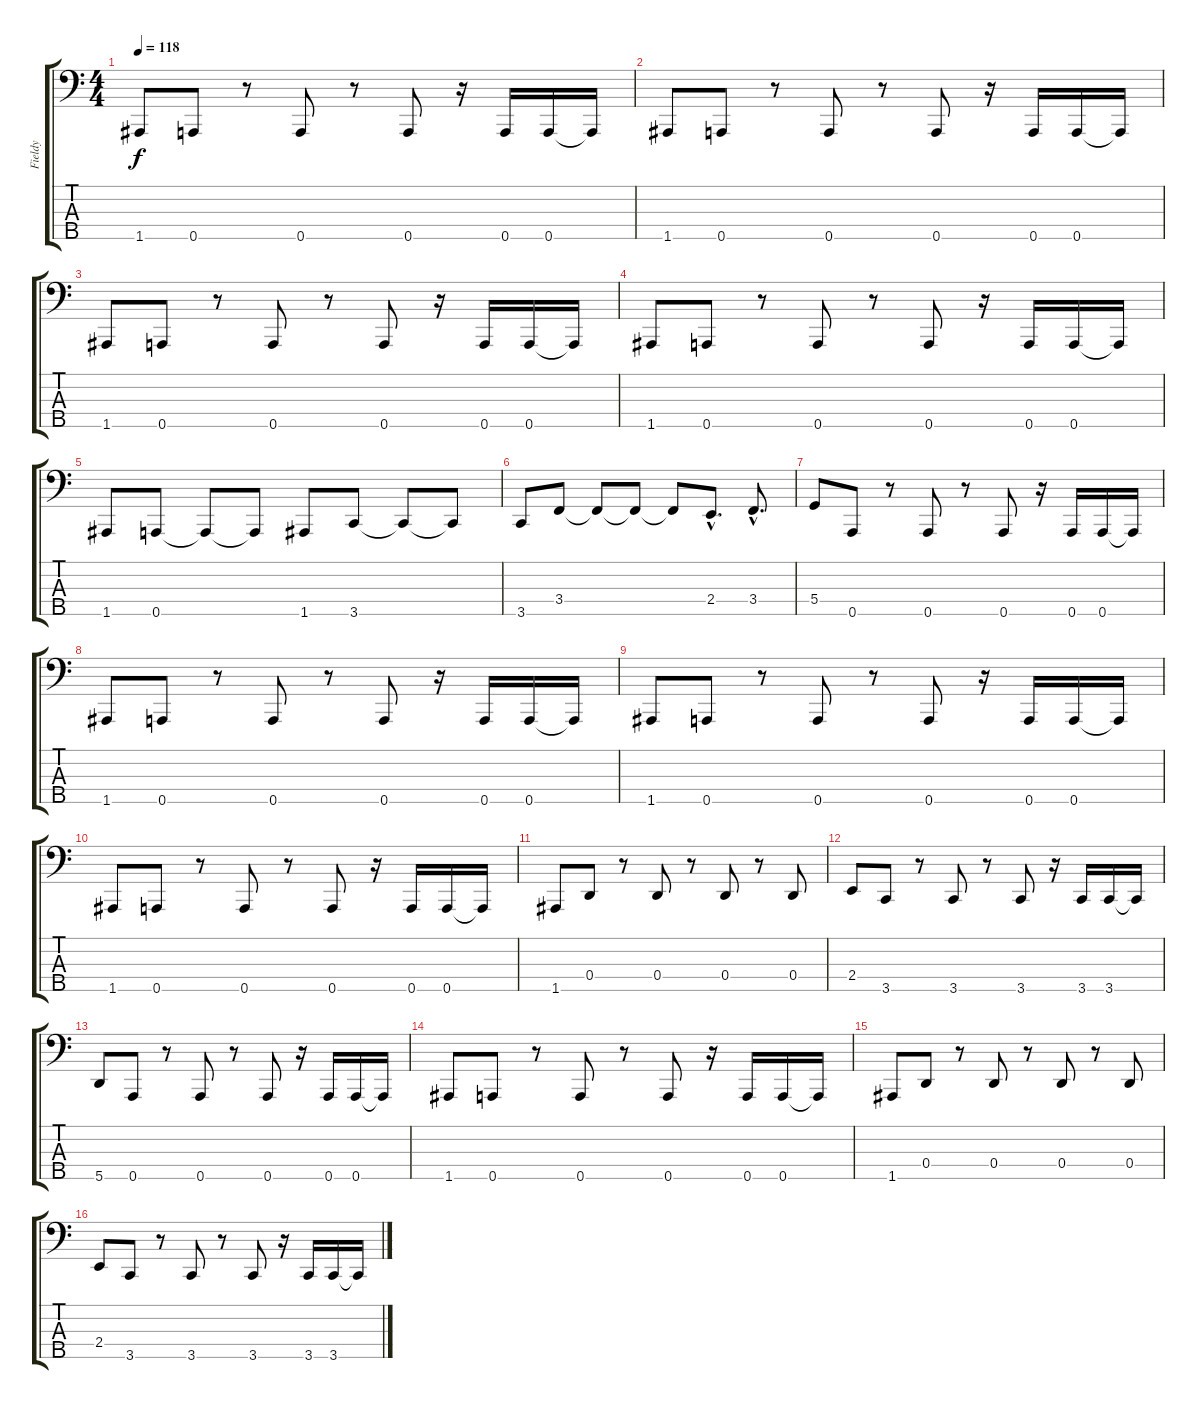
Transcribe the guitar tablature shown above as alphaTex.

\track ("Fieldy" "Fieldy") {instrument slapbass1}
\staff {score tabs}
\tuning (F2 C2 G1 D1 A0) {hide}
\ts (4 4)
\tempo 118
\clef f4
\ks c
1.5.8{dy f} 0.5.8 r.8 0.5.8 r.8 0.5.8 r.16 0.5.16 0.5.16 0.5{t}.16 |
1.5.8 0.5.8 r.8 0.5.8 r.8 0.5.8 r.16 0.5.16 0.5.16 0.5{t}.16 |
1.5.8 0.5.8 r.8 0.5.8 r.8 0.5.8 r.16 0.5.16 0.5.16 0.5{t}.16 |
1.5.8 0.5.8 r.8 0.5.8 r.8 0.5.8 r.16 0.5.16 0.5.16 0.5{t}.16 |
1.5.8 0.5.8 0.5{t}.8 0.5{t}.8 1.5.8 3.5.8 3.5{t}.8 3.5{t}.8 |
3.5.8 3.4.8 3.4{t}.8 3.4{t}.8 3.4{t}.8 2.4{hac}.8{d} 3.4{hac}.8{d} |
5.4.8 0.5.8 r.8 0.5.8 r.8 0.5.8 r.16 0.5.16 0.5.16 0.5{t}.16 |
1.5.8 0.5.8 r.8 0.5.8 r.8 0.5.8 r.16 0.5.16 0.5.16 0.5{t}.16 |
1.5.8 0.5.8 r.8 0.5.8 r.8 0.5.8 r.16 0.5.16 0.5.16 0.5{t}.16 |
1.5.8 0.5.8 r.8 0.5.8 r.8 0.5.8 r.16 0.5.16 0.5.16 0.5{t}.16 |
1.5.8 0.4.8 r.8 0.4.8 r.8 0.4.8 r.8 0.4.8 |
2.4.8 3.5.8 r.8 3.5.8 r.8 3.5.8 r.16 3.5.16 3.5.16 3.5{t}.16 |
5.5.8 0.5.8 r.8 0.5.8 r.8 0.5.8 r.16 0.5.16 0.5.16 0.5{t}.16 |
1.5.8 0.5.8 r.8 0.5.8 r.8 0.5.8 r.16 0.5.16 0.5.16 0.5{t}.16 |
1.5.8 0.4.8 r.8 0.4.8 r.8 0.4.8 r.8 0.4.8 |
2.4.8 3.5.8 r.8 3.5.8 r.8 3.5.8 r.16 3.5.16 3.5.16 3.5{t}.16
